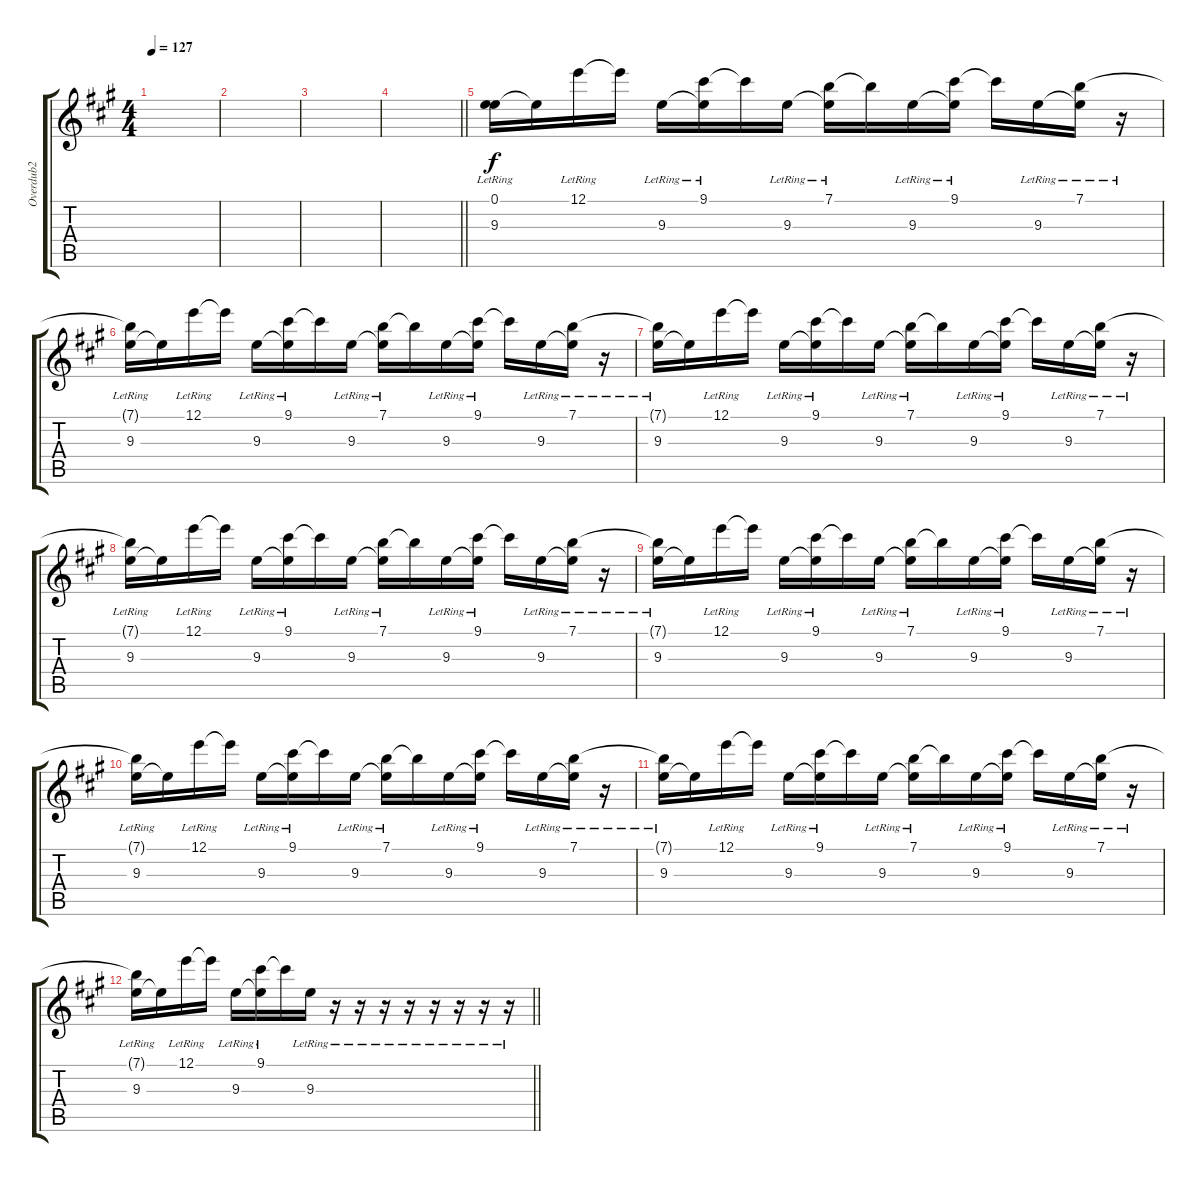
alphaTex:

\track ("Overdub2" "Overdub2") {instrument acousticguitarsteel}
\staff {score tabs}
\tuning (E4 B3 G3 D3 A2 E2) {hide}
\ts (4 4)
\tempo 127
\clef g2
\ks a
|
|
|
\barLineRight lightlight
|
(0.1 9.3{lr}).16 9.3{t}.16 12.1{lr}.16 12.1{t}.16 9.3{lr}.16 (9.1{lr} 9.3{t}).16 9.1{t}.16 9.3{lr}.16 (7.1{lr} 9.3{t}).16 7.1{t}.16 9.3{lr}.16 (9.1{lr} 9.3{t}).16 9.1{t}.16 9.3{lr}.16 (7.1{lr} 9.3{t}).16 r.16 |
(7.1{t} 9.3{lr}).16 9.3{t}.16 12.1{lr}.16 12.1{t}.16 9.3{lr}.16 (9.1{lr} 9.3{t}).16 9.1{t}.16 9.3{lr}.16 (7.1{lr} 9.3{t}).16 7.1{t}.16 9.3{lr}.16 (9.1{lr} 9.3{t}).16 9.1{t}.16 9.3{lr}.16 (7.1{lr} 9.3{t}).16 r.16 |
(7.1{t} 9.3{lr}).16 9.3{t}.16 12.1{lr}.16 12.1{t}.16 9.3{lr}.16 (9.1{lr} 9.3{t}).16 9.1{t}.16 9.3{lr}.16 (7.1{lr} 9.3{t}).16 7.1{t}.16 9.3{lr}.16 (9.1{lr} 9.3{t}).16 9.1{t}.16 9.3{lr}.16 (7.1{lr} 9.3{t}).16 r.16 |
(7.1{t} 9.3{lr}).16 9.3{t}.16 12.1{lr}.16 12.1{t}.16 9.3{lr}.16 (9.1{lr} 9.3{t}).16 9.1{t}.16 9.3{lr}.16 (7.1{lr} 9.3{t}).16 7.1{t}.16 9.3{lr}.16 (9.1{lr} 9.3{t}).16 9.1{t}.16 9.3{lr}.16 (7.1{lr} 9.3{t}).16 r.16 |
(7.1{t} 9.3{lr}).16 9.3{t}.16 12.1{lr}.16 12.1{t}.16 9.3{lr}.16 (9.1{lr} 9.3{t}).16 9.1{t}.16 9.3{lr}.16 (7.1{lr} 9.3{t}).16 7.1{t}.16 9.3{lr}.16 (9.1{lr} 9.3{t}).16 9.1{t}.16 9.3{lr}.16 (7.1{lr} 9.3{t}).16 r.16 |
(7.1{t} 9.3{lr}).16 9.3{t}.16 12.1{lr}.16 12.1{t}.16 9.3{lr}.16 (9.1{lr} 9.3{t}).16 9.1{t}.16 9.3{lr}.16 (7.1{lr} 9.3{t}).16 7.1{t}.16 9.3{lr}.16 (9.1{lr} 9.3{t}).16 9.1{t}.16 9.3{lr}.16 (7.1{lr} 9.3{t}).16 r.16 |
(7.1{t} 9.3{lr}).16 9.3{t}.16 12.1{lr}.16 12.1{t}.16 9.3{lr}.16 (9.1{lr} 9.3{t}).16 9.1{t}.16 9.3{lr}.16 (7.1{lr} 9.3{t}).16 7.1{t}.16 9.3{lr}.16 (9.1{lr} 9.3{t}).16 9.1{t}.16 9.3{lr}.16 (7.1{lr} 9.3{t}).16 r.16 |
\barLineRight lightlight
(7.1{t} 9.3{lr}).16 9.3{t}.16 12.1{lr}.16 12.1{t}.16 9.3{lr}.16 (9.1{lr} 9.3{t}).16 9.1{t}.16 9.3{lr}.16 r.16 r.16 r.16 r.16 r.16 r.16 r.16 r.16
